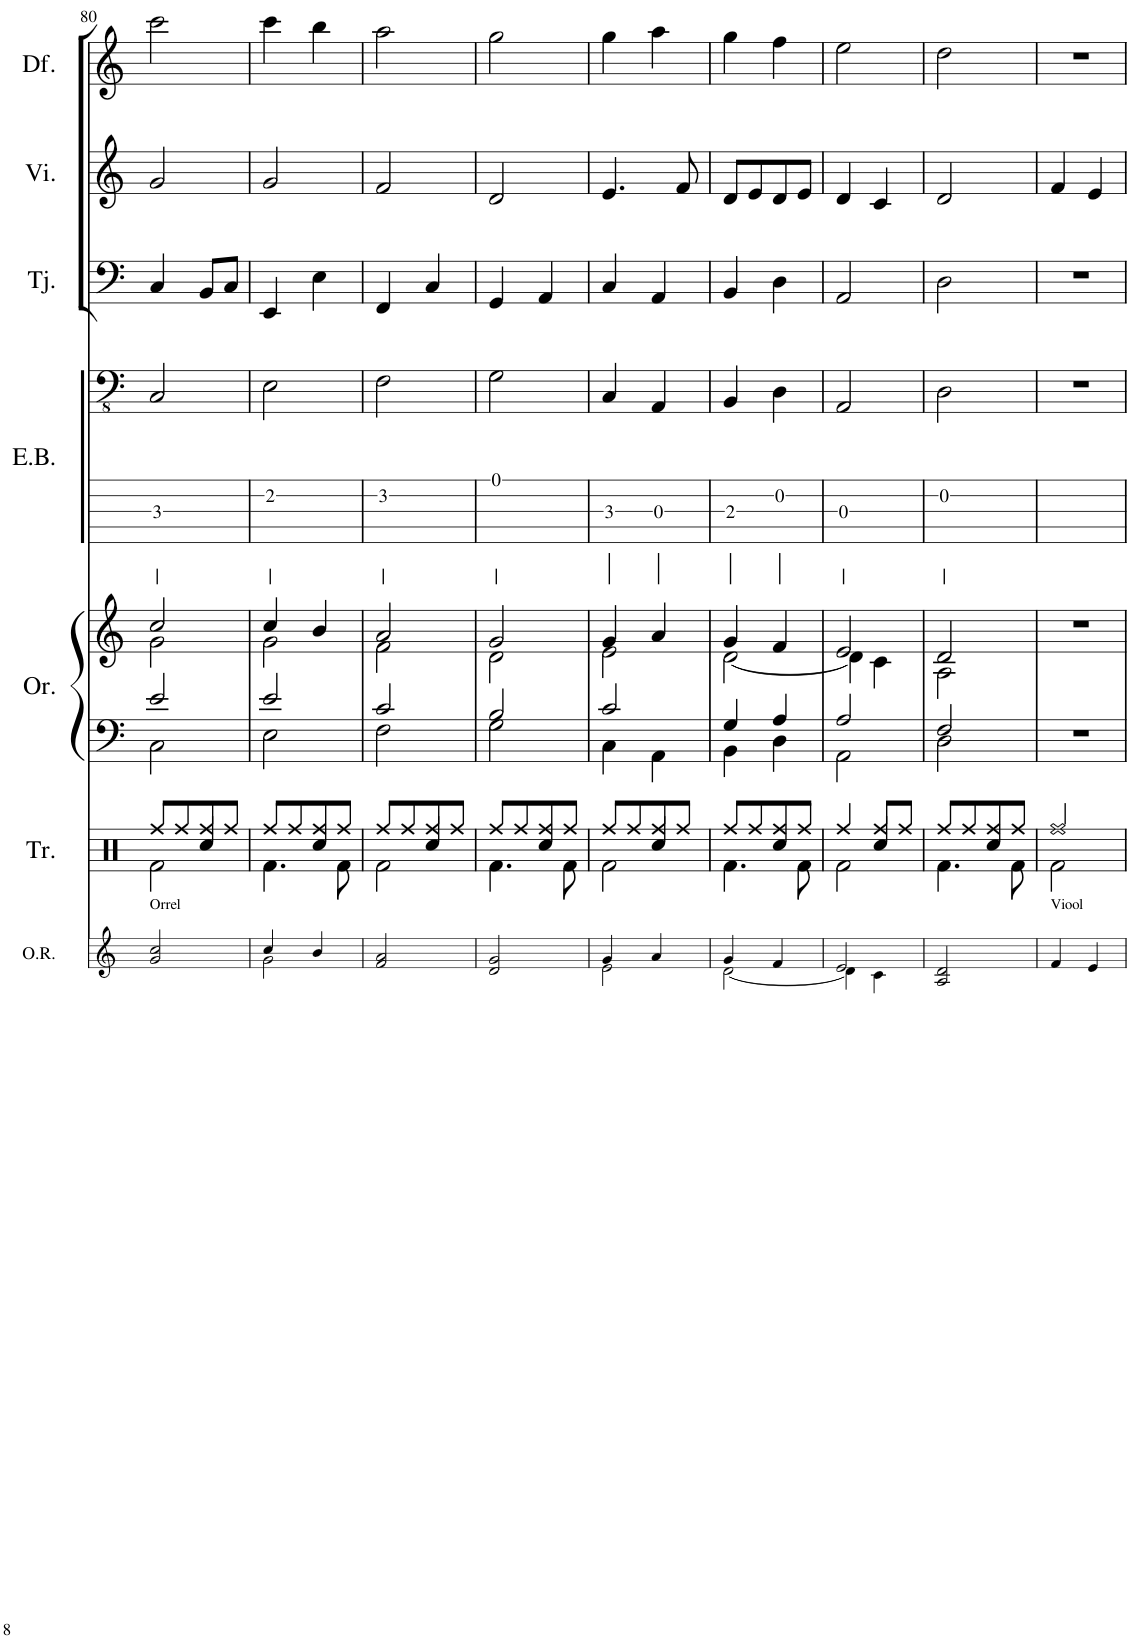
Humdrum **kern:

**kern	**kern	**kern	**kern	**kern	**kern	**kern	**kern
*part6	*part5	*part5	*part4	*part4	*part3	*part2	*part1
*staff8	*staff7	*staff6	*staff5	*staff4	*staff3	*staff2	*staff1
*I"Orkestrale reduksie	*I"Orrel	*	*I"5-snr. E-Baskitaar	*	*I"Tjello	*I"Viool	*I"Dwarsfluit
*I'O.R.	*I'Or.	*	*I'E.B.	*	*I'Tj.	*I'Vi.	*I'Df.
!!LO:PB:g=z
*clefG2	*clefF4	*clefG2	*	*clefFv4	*clefF4	*clefG2	*clefG2
*k[]	*k[]	*k[]	*k[]	*k[]	*k[]	*k[]	*k[]
*M1/2	*M1/2	*M1/2	*M1/2	*M1/2	*M1/2	*M1/2	*M1/2
=80	=80	=80	=80	=80	=80	=80	=80
*	*^	*^	*	*	*	*	*
!LO:TX:a:t=Orrel	!	!	!	!	!	!	!	!	!
2g/ 2cc/	2e/	2C\	2cc/	2g\	2CC\	2CC/	4C/	2g/	2ccc\
.	.	.	.	.	.	.	8BB/L	.	.
.	.	.	.	.	.	.	8C/J	.	.
=81	=81	=81	=81	=81	=81	=81	=81	=81	=81
*^	*	*	*	*	*	*	*	*	*
4cc/	2g\	2e/	2E\	4cc/	2g\	2EE\	2EE\	4EE/	2g/	4ccc\
4b/	.	.	.	4b/	.	.	.	4E\	.	4bb\
*v	*v	*	*	*	*	*	*	*	*	*
=82	=82	=82	=82	=82	=82	=82	=82	=82	=82
2f/ 2a/	2c/	2F\	2a/	2f\	2FF\	2FF\	4FF/	2f/	2aa\
.	.	.	.	.	.	.	4C/	.	.
=83	=83	=83	=83	=83	=83	=83	=83	=83	=83
2d/ 2g/	2B/	2G\	2g/	2d\	2GG\	2GG\	4GG/	2d/	2gg\
.	.	.	.	.	.	.	4AA/	.	.
=84	=84	=84	=84	=84	=84	=84	=84	=84	=84
*^	*	*	*	*	*	*	*	*	*
4g/	2e\	2c/	4C\	4g/	2e\	4CC\	4CC/	4C/	4.e/	4gg\
4a/	.	.	4AA\	4a/	.	4AAA\	4AAA/	4AA/	.	4aa\
.	.	.	.	.	.	.	.	.	8f/	.
=85	=85	=85	=85	=85	=85	=85	=85	=85	=85	=85
4g/	[2d\	4G/	4BB\	4g/	[2d\	4BBB\	4BBB/	4BB/	8d/L	4gg\
.	.	.	.	.	.	.	.	.	8e/	.
4f/	.	4A/	4D\	4f/	.	4DD\	4DD\	4D\	8d/	4ff\
.	.	.	.	.	.	.	.	.	8e/J	.
=86	=86	=86	=86	=86	=86	=86	=86	=86	=86	=86
2e/	4d\]	2A/	2AA\	2e/	4d\]	2AAA\	2AAA/	2AA/	4d/	2ee\
.	4c\	.	.	.	4c\	.	.	.	4c/	.
*v	*v	*	*	*	*	*	*	*	*	*
=87	=87	=87	=87	=87	=87	=87	=87	=87	=87
2A/ 2d/	2F/	2D\	2d/	2A\	2DD\	2DD\	2D\	2d/	2dd\
=88	=88	=88	=88	=88	=88	=88	=88	=88	=88
!LO:TX:a:t=Viool	!	!	!	!	!	!	!	!	!
*	*v	*v	*	*	*	*	*	*	*
*	*	*v	*v	*	*	*	*	*
4f/	2r	2r	2r	2r	2r	4f/	2r
4e/	.	.	.	.	.	4e/	.
=	=	=	=	=	=	=	=
*-	*-	*-	*-	*-	*-	*-	*-
